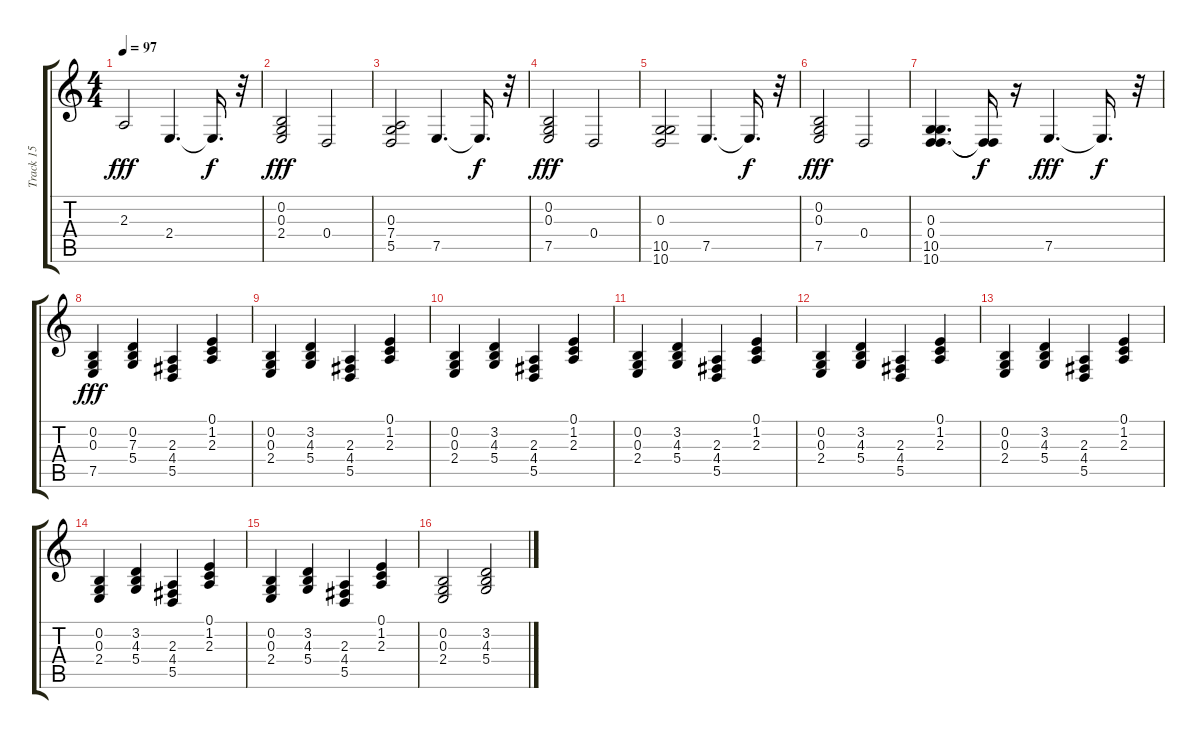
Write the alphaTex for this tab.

\track ("Track 15" "Track 15") {instrument percussiveorgan}
\staff {score tabs}
\tuning (E4 B3 G3 D3 A2 E2) {hide}
\ts (4 4)
\tempo 97
\clef g2
\ks c
2.3.2{dy fff} 2.4.4{d} 2.4{t}.16{d dy f} r.32 |
(0.2 0.3 2.4).2{dy fff} 0.4.2 |
(0.3 7.4 5.5).2 7.5.4{d} 7.5{t}.16{d dy f} r.32 |
(0.2 0.3 7.5).2{dy fff} 0.4.2 |
(0.3 10.5 10.6).2 7.5.4{d} 7.5{t}.16{d dy f} r.32 |
(0.2 0.3 7.5).2{dy fff} 0.4.2 |
(0.3 0.4 10.5 10.6).4{d} (0.4{t} 10.6{t}).16{dy f} r.16 7.5.4{d dy fff} 7.5{t}.16{d dy f} r.32 |
(0.2 0.3 7.5).4{dy fff} (0.2 7.3 5.4).4 (2.3 4.4 5.5).4 (0.1 1.2 2.3).4 |
(0.2 0.3 2.4).4 (3.2 4.3 5.4).4 (2.3 4.4 5.5).4 (0.1 1.2 2.3).4 |
(0.2 0.3 2.4).4 (3.2 4.3 5.4).4 (2.3 4.4 5.5).4 (0.1 1.2 2.3).4 |
(0.2 0.3 2.4).4 (3.2 4.3 5.4).4 (2.3 4.4 5.5).4 (0.1 1.2 2.3).4 |
(0.2 0.3 2.4).4 (3.2 4.3 5.4).4 (2.3 4.4 5.5).4 (0.1 1.2 2.3).4 |
(0.2 0.3 2.4).4 (3.2 4.3 5.4).4 (2.3 4.4 5.5).4 (0.1 1.2 2.3).4 |
(0.2 0.3 2.4).4 (3.2 4.3 5.4).4 (2.3 4.4 5.5).4 (0.1 1.2 2.3).4 |
(0.2 0.3 2.4).4 (3.2 4.3 5.4).4 (2.3 4.4 5.5).4 (0.1 1.2 2.3).4 |
(0.2 0.3 2.4).2 (3.2 4.3 5.4).2
